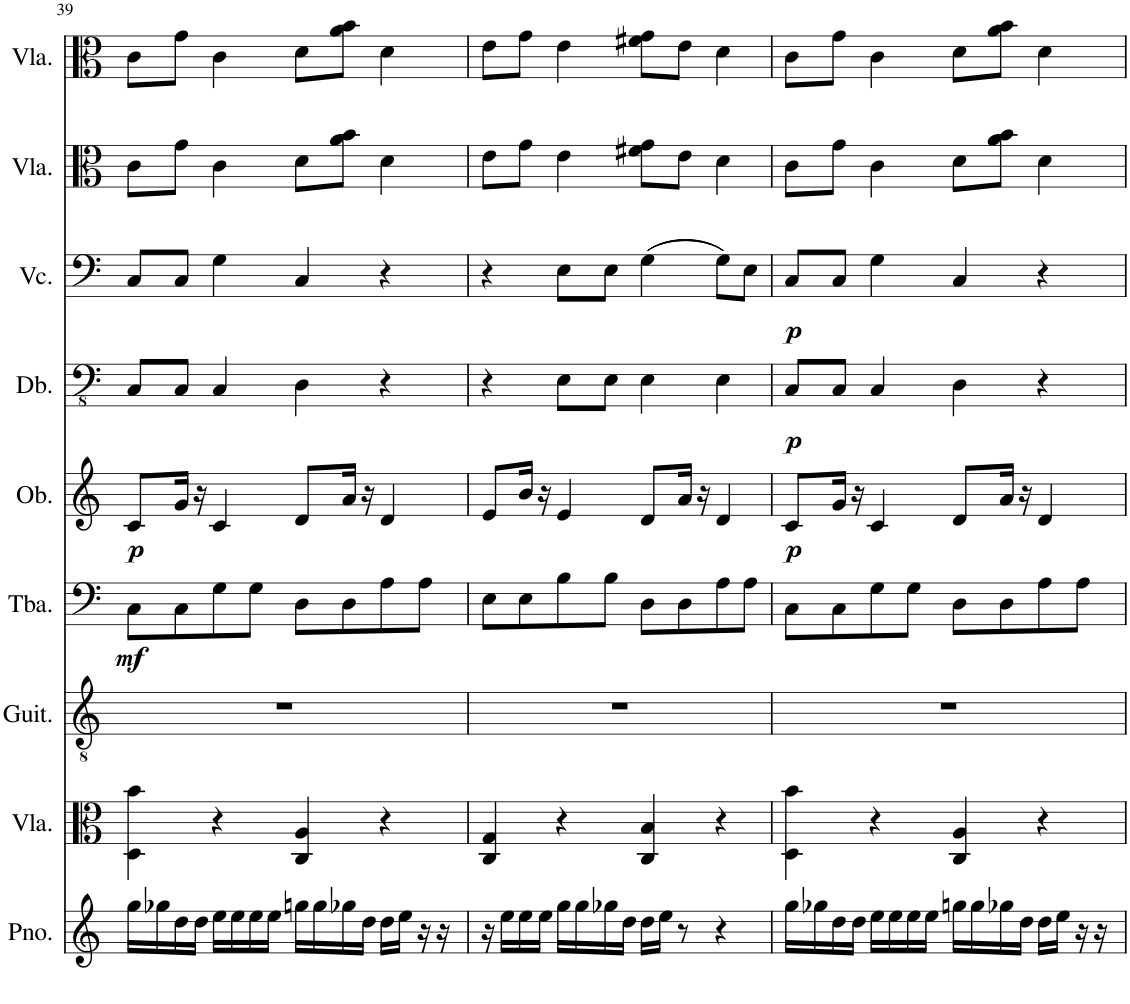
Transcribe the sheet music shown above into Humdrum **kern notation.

**kern	**kern	**kern	**kern	**dynam	**kern	**dynam	**kern	**dynam	**kern	**dynam	**kern	**kern
*part9	*part8	*part7	*part6	*part6	*part5	*part5	*part4	*part4	*part3	*part3	*part2	*part1
*staff9	*staff8	*staff7	*staff6	*staff6	*staff5	*staff5	*staff4	*staff4	*staff3	*staff3	*staff2	*staff1
*I"Piano	*I"Viola	*I"Classical Guitar	*I"Tuba	*	*I"Oboe	*	*I"Double Bass	*	*I"Violoncello	*	*I"Viola	*I"Viola
*I'Pno.	*I'Vla.	*I'Guit.	*I'Tba.	*	*I'Ob.	*	*I'Db.	*	*I'Vc.	*	*I'Vla.	*I'Vla.
!!LO:PB:g=z
*clefG2	*clefC3	*clefGv2	*clefF4	*	*clefG2	*	*clefFv4	*	*clefF4	*	*clefC3	*clefC3
*	*	*	*	*	*	*	*Trd7c12	*	*	*	*	*
*k[]	*k[]	*k[]	*k[]	*	*k[]	*	*k[]	*	*k[]	*	*k[]	*k[]
*M4/4	*M4/4	*M4/4	*M4/4	*	*M4/4	*	*M4/4	*	*M4/4	*	*M4/4	*M4/4
=39	=39	=39	=39	=39	=39	=39	=39	=39	=39	=39	=39	=39
!	!	!	!	!LO:DY:b	!	!LO:DY:b	!	!	!	!	!	!
16gg\LL	4D\ 4b\	1r	8C\L	mf	8c/L	p	8CC/L	.	8C/L	.	8c\L	8c\L
16gg-X\	.	.	.	.	.	.	.	.	.	.	.	.
16dd\	.	.	8C\	.	16g/Jk	.	8CC/J	.	8C/J	.	8g\J	8g\J
16dd\JJ	.	.	.	.	16r	.	.	.	.	.	.	.
16ee\LL	4r	.	8G\	.	4c/	.	4CC/	.	4G\	.	4c\	4c\
16ee\	.	.	.	.	.	.	.	.	.	.	.	.
16ee\	.	.	8G\J	.	.	.	.	.	.	.	.	.
16ee\JJ	.	.	.	.	.	.	.	.	.	.	.	.
16ggn\LL	4C/ 4A/	.	8D\L	.	8d/L	.	4DD\	.	4C/	.	8d\L	8d\L
16gg\	.	.	.	.	.	.	.	.	.	.	.	.
16gg-X\	.	.	8D\	.	16a/Jk	.	.	.	.	.	8a\ 8b\J	8a\ 8b\J
16dd\JJ	.	.	.	.	16r	.	.	.	.	.	.	.
16dd\LL	4r	.	8A\	.	4d/	.	4r	.	4r	.	4d\	4d\
16ee\JJ	.	.	.	.	.	.	.	.	.	.	.	.
16r	.	.	8A\J	.	.	.	.	.	.	.	.	.
16r	.	.	.	.	.	.	.	.	.	.	.	.
=40	=40	=40	=40	=40	=40	=40	=40	=40	=40	=40	=40	=40
16r	4C/ 4G/	1r	8E\L	.	8e/L	.	4r	.	4r	.	8e\L	8e\L
16ee\LL	.	.	.	.	.	.	.	.	.	.	.	.
16ee\	.	.	8E\	.	16b/Jk	.	.	.	.	.	8g\J	8g\J
16ee\JJ	.	.	.	.	16r	.	.	.	.	.	.	.
16gg\LL	4r	.	8B\	.	4e/	.	8EE\L	.	8E\L	.	4e\	4e\
16gg\	.	.	.	.	.	.	.	.	.	.	.	.
16gg-X\	.	.	8B\J	.	.	.	8EE\J	.	8E\J	.	.	.
16dd\JJ	.	.	.	.	.	.	.	.	.	.	.	.
16dd\LL	4C/ 4B/	.	8D\L	.	8d/L	.	4EE\	.	((4G\	.	8f#X\ 8g\L	8f#X\ 8g\L
16ee\JJ	.	.	.	.	.	.	.	.	.	.	.	.
8r	.	.	8D\	.	16a/Jk	.	.	.	.	.	8e\J	8e\J
.	.	.	.	.	16r	.	.	.	.	.	.	.
4r	4r	.	8A\	.	4d/	.	4EE\	.	8G\L))	.	4d\	4d\
.	.	.	8A\J	.	.	.	.	.	8E\J	.	.	.
=41	=41	=41	=41	=41	=41	=41	=41	=41	=41	=41	=41	=41
!	!	!	!	!	!	!LO:DY:b	!	!LO:DY:b	!	!LO:DY:b	!	!
16gg\LL	4D\ 4b\	1r	8C\L	.	8c/L	p	8CC/L	p	8C/L	p	8c\L	8c\L
16gg-X\	.	.	.	.	.	.	.	.	.	.	.	.
16dd\	.	.	8C\	.	16g/Jk	.	8CC/J	.	8C/J	.	8g\J	8g\J
16dd\JJ	.	.	.	.	16r	.	.	.	.	.	.	.
16ee\LL	4r	.	8G\	.	4c/	.	4CC/	.	4G\	.	4c\	4c\
16ee\	.	.	.	.	.	.	.	.	.	.	.	.
16ee\	.	.	8G\J	.	.	.	.	.	.	.	.	.
16ee\JJ	.	.	.	.	.	.	.	.	.	.	.	.
16ggn\LL	4C/ 4A/	.	8D\L	.	8d/L	.	4DD\	.	4C/	.	8d\L	8d\L
16gg\	.	.	.	.	.	.	.	.	.	.	.	.
16gg-X\	.	.	8D\	.	16a/Jk	.	.	.	.	.	8a\ 8b\J	8a\ 8b\J
16dd\JJ	.	.	.	.	16r	.	.	.	.	.	.	.
16dd\LL	4r	.	8A\	.	4d/	.	4r	.	4r	.	4d\	4d\
16ee\JJ	.	.	.	.	.	.	.	.	.	.	.	.
16r	.	.	8A\J	.	.	.	.	.	.	.	.	.
16r	.	.	.	.	.	.	.	.	.	.	.	.
=	=	=	=	=	=	=	=	=	=	=	=	=
*-	*-	*-	*-	*-	*-	*-	*-	*-	*-	*-	*-	*-
